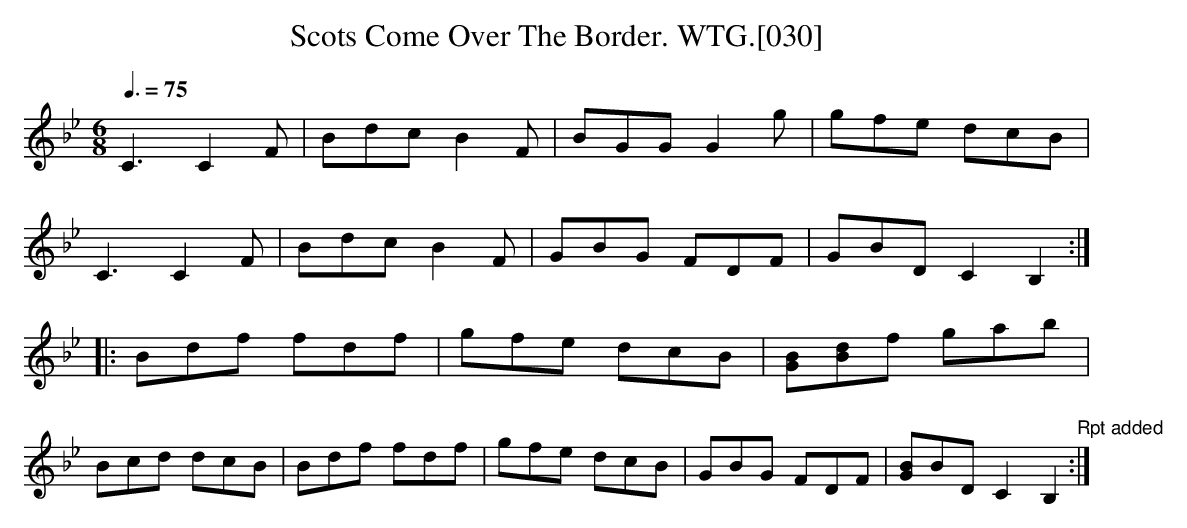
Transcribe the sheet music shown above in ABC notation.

X:1
T:Scots Come Over The Border. WTG.[030]
M:6/8
L:1/8
Q:3/8=75
K:Bb
C3 C2F | Bdc B2F | BGG G2g | gfe dcB |
C3 C2F | Bdc B2F | GBG FDF | GBD C2B,2:|
|:Bdf fdf | gfe dcB | [GB][Bd]f gab |
Bcd dcB | Bdf fdf | gfe dcB | GBG FDF | [GB]BD C2B,2"Rpt added":|
